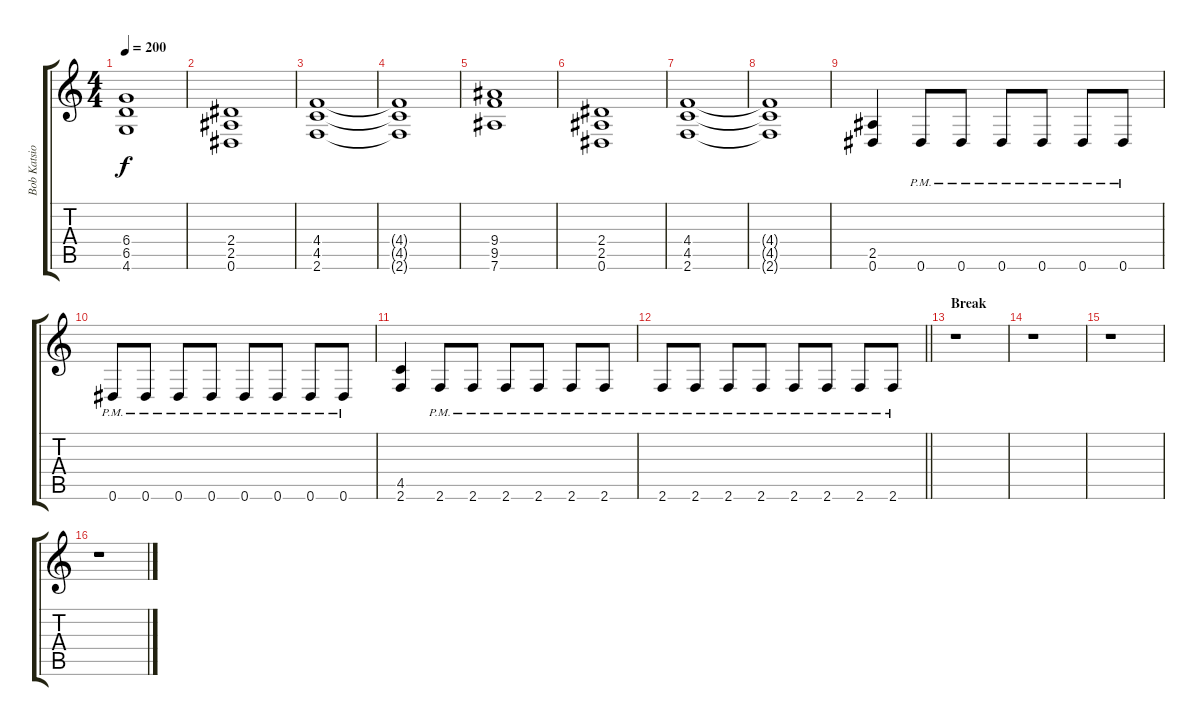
\track ("Bob Katsionis - Rhythm" "Bob Katsio") {instrument distortionguitar}
\staff {score tabs}
\tuning (Eb4 Bb3 Gb3 Db3 Ab2 Eb2) {hide}
\ts (4 4)
\tempo 200
\clef g2
\ks c
(6.4 6.5 4.6).1{dy f} |
(2.4 2.5 0.6).1 |
(4.4 4.5 2.6).1 |
(4.4{t} 4.5{t} 2.6{t}).1 |
(9.4 9.5 7.6).1 |
(2.4 2.5 0.6).1 |
(4.4 4.5 2.6).1 |
(4.4{t} 4.5{t} 2.6{t}).1 |
(2.5 0.6).4 0.6{pm}.8 0.6{pm}.8 0.6{pm}.8 0.6{pm}.8 0.6{pm}.8 0.6{pm}.8 |
0.6{pm}.8 0.6{pm}.8 0.6{pm}.8 0.6{pm}.8 0.6{pm}.8 0.6{pm}.8 0.6{pm}.8 0.6{pm}.8 |
(4.5 2.6).4 2.6{pm}.8 2.6{pm}.8 2.6{pm}.8 2.6{pm}.8 2.6{pm}.8 2.6{pm}.8 |
\barLineRight lightlight
2.6{pm}.8 2.6{pm}.8 2.6{pm}.8 2.6{pm}.8 2.6{pm}.8 2.6{pm}.8 2.6{pm}.8 2.6{pm}.8 |
\section ("" "Break")
r.1 |
r.1 |
r.1 |
r.1
